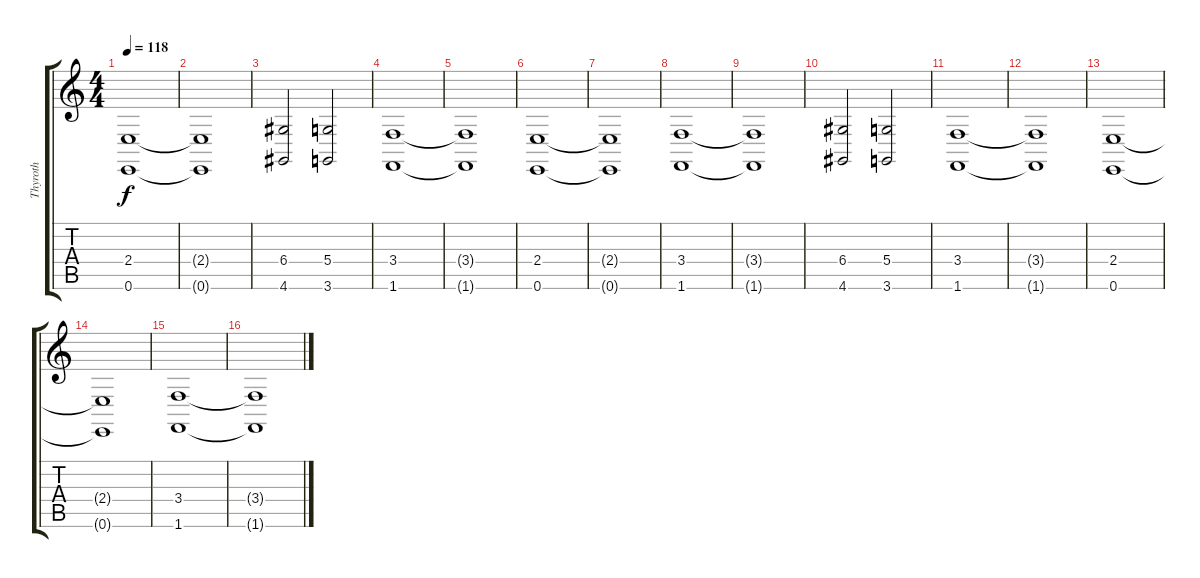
\track ("Thyroth" "Thyroth") {instrument choiraahs}
\staff {score tabs}
\tuning (E4 B3 G3 D3 A2 E2) {hide}
\ts (4 4)
\tempo 118
\clef g2
\ks c
(2.4 0.6).1{dy f} |
(2.4{t} 0.6{t}).1 |
(6.4 4.6).2 (5.4 3.6).2 |
(3.4 1.6).1 |
(3.4{t} 1.6{t}).1 |
(2.4 0.6).1 |
(2.4{t} 0.6{t}).1 |
(3.4 1.6).1 |
(3.4{t} 1.6{t}).1 |
(6.4 4.6).2 (5.4 3.6).2 |
(3.4 1.6).1 |
(3.4{t} 1.6{t}).1 |
(2.4 0.6).1 |
(2.4{t} 0.6{t}).1 |
(3.4 1.6).1 |
(3.4{t} 1.6{t}).1
